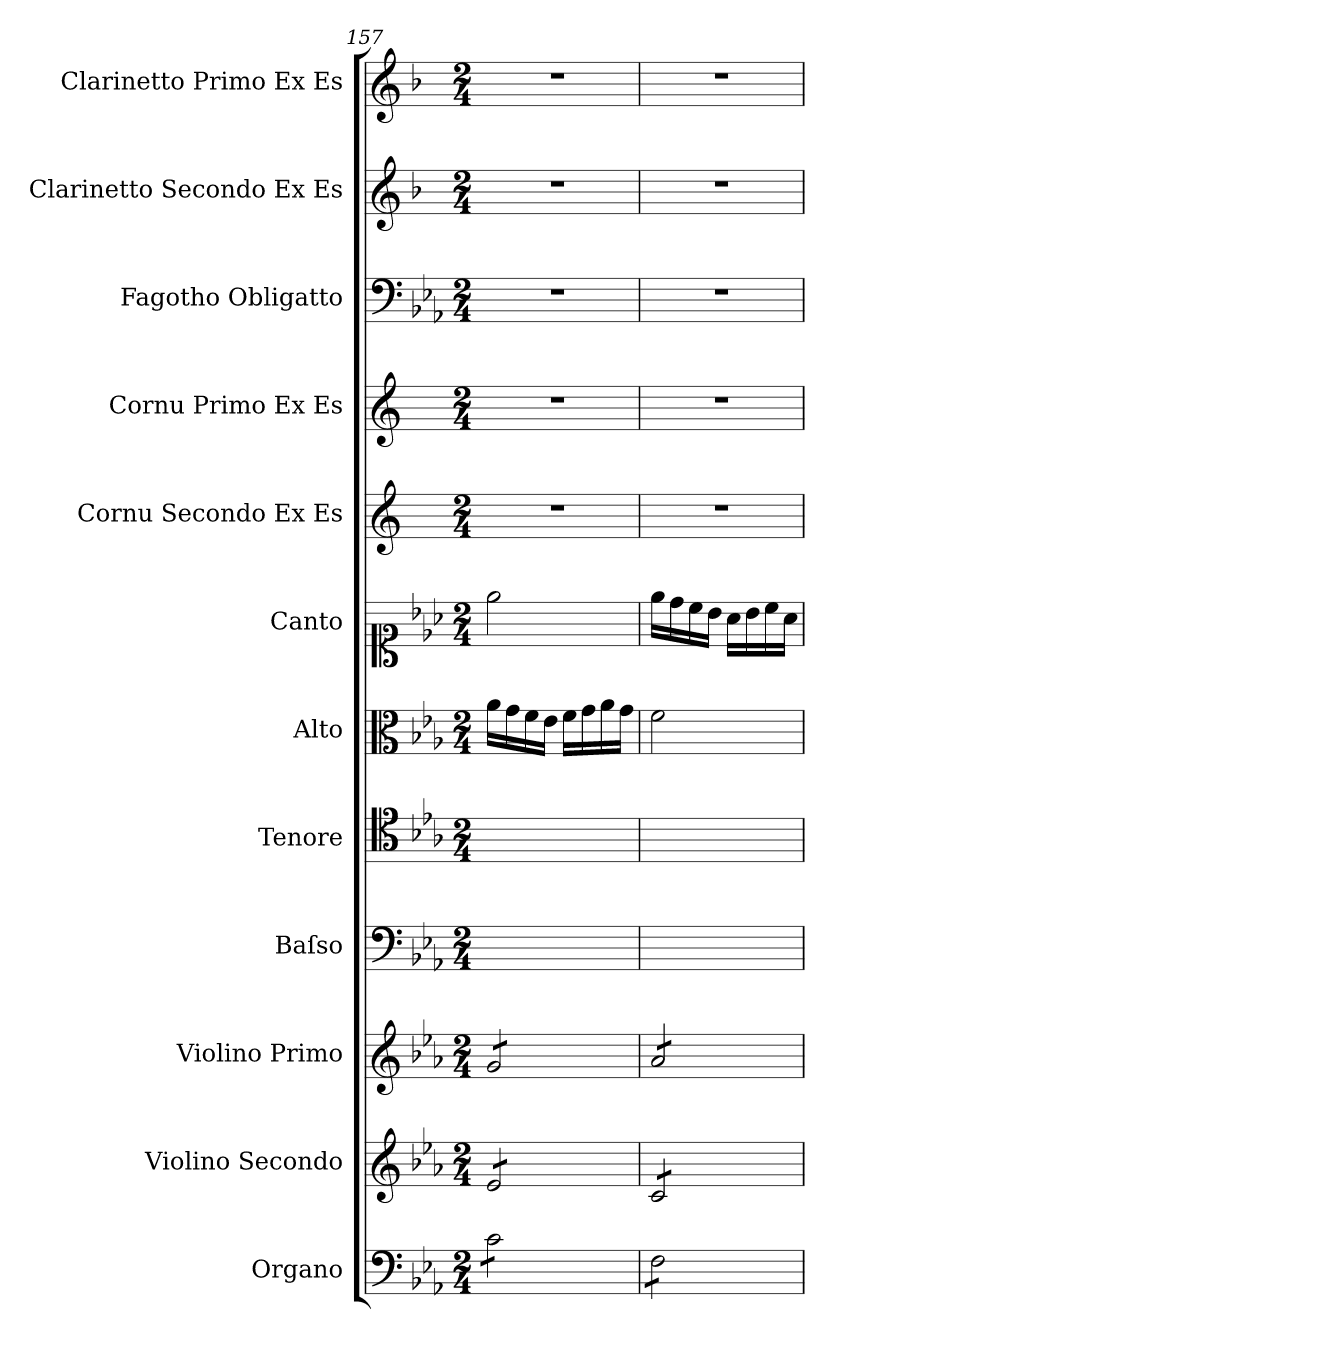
**kern	**kern	**kern	**kern	**kern	**kern	**kern	**kern	**kern	**kern	**kern	**kern
*part12	*part11	*part10	*part9	*part8	*part7	*part6	*part5	*part4	*part3	*part2	*part1
*staff12	*staff11	*staff10	*staff9	*staff8	*staff7	*staff6	*staff5	*staff4	*staff3	*staff2	*staff1
*I"Organo	*I"Violino Secondo	*I"Violino Primo	*I"Baſso	*I"Tenore	*I"Alto	*I"Canto	*I"Cornu Secondo Ex Es	*I"Cornu Primo Ex Es	*I"Fagotho Obligatto	*I"Clarinetto Secondo Ex Es	*I"Clarinetto Primo Ex Es
*I'Org	*	*I'Vno I	*I'B.	*I'T.	*I'A.	*I'C.	*	*I'Cor I	*I'Fag.	*	*I'Cor I
*clefF4	*clefG2	*clefG2	*clefF4	*clefC4	*clefC3	*clefC1	*clefG2	*clefG2	*clefF4	*clefG2	*clefG2
*	*	*	*	*	*	*	*ITrd5c9	*ITrd5c9	*	*ITrd1c2	*ITrd1c2
*k[b-e-a-]	*k[b-e-a-]	*k[b-e-a-]	*k[b-e-a-]	*k[b-e-a-]	*k[b-e-a-]	*k[b-e-a-]	*k[b-e-a-]	*k[b-e-a-]	*k[b-e-a-]	*k[b-e-a-]	*k[b-e-a-]
*c:	*c:	*c:	*c:	*c:	*c:	*c:	*c:	*c:	*c:	*c:	*c:
*M2/4	*M2/4	*M2/4	*M2/4	*M2/4	*M2/4	*M2/4	*M2/4	*M2/4	*M2/4	*M2/4	*M2/4
=157	=157	=157	=157	=157	=157	=157	=157	=157	=157	=157	=157
*tremolo	*	*	*	*	*	*	*	*	*	*	*
*	*tremolo	*	*	*	*	*	*	*	*	*	*
*	*	*tremolo	*	*	*	*	*	*	*	*	*
8c\L	8e-/L	8g/L	2ryy	2ryy	16a-\LL	2ee-\	2r	2r	2r	2r	2r
.	.	.	.	.	16g\	.	.	.	.	.	.
8c\	8e-/	8g/	.	.	16f\	.	.	.	.	.	.
.	.	.	.	.	16e-\JJ	.	.	.	.	.	.
8c\	8e-/	8g/	.	.	16f\LL	.	.	.	.	.	.
.	.	.	.	.	16g\	.	.	.	.	.	.
8c\J	8e-/J	8g/J	.	.	16a-\	.	.	.	.	.	.
.	.	.	.	.	16g\JJ	.	.	.	.	.	.
=158	=158	=158	=158	=158	=158	=158	=158	=158	=158	=158	=158
8F\L	8c/L	8a-/L	2ryy	2ryy	2f\	16ee-\LL	2r	2r	2r	2r	2r
.	.	.	.	.	.	16dd\	.	.	.	.	.
8F\	8c/	8a-/	.	.	.	16cc\	.	.	.	.	.
.	.	.	.	.	.	16b-\JJ	.	.	.	.	.
8F\	8c/	8a-/	.	.	.	16a-\LL	.	.	.	.	.
.	.	.	.	.	.	16b-\	.	.	.	.	.
8F\J	8c/J	8a-/J	.	.	.	16cc\	.	.	.	.	.
*	*	*Xtremolo	*	*	*	*	*	*	*	*	*
*	*Xtremolo	*	*	*	*	*	*	*	*	*	*
*Xtremolo	*	*	*	*	*	*	*	*	*	*	*
.	.	.	.	.	.	16a-\JJ	.	.	.	.	.
=	=	=	=	=	=	=	=	=	=	=	=
*-	*-	*-	*-	*-	*-	*-	*-	*-	*-	*-	*-
